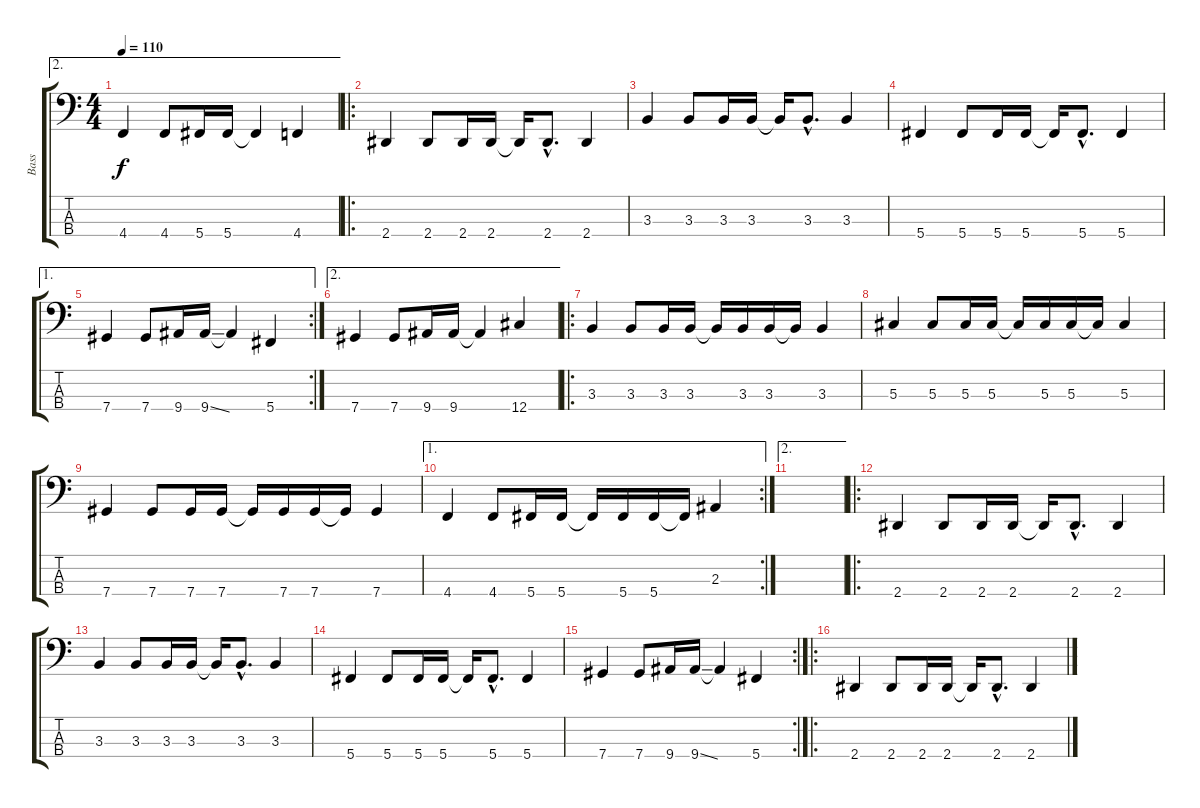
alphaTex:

\track ("Bass" "Bass") {instrument electricbasspick}
\staff {score tabs}
\tuning (Gb2 Db2 Ab1 Db1) {hide}
\ae 2
\ts (4 4)
\tempo 110
\clef f4
\ks c
4.4.4{dy f} 4.4.8 5.4.16 5.4.16 5.4{t}.4 4.4.4 |
\ro
2.4.4 2.4.8 2.4.16 2.4.16 2.4{t}.16 2.4{hac}.8{d} 2.4.4 |
3.3.4 3.3.8 3.3.16 3.3.16 3.3{t}.16 3.3{hac}.8{d} 3.3.4 |
5.4.4 5.4.8 5.4.16 5.4.16 5.4{t}.16 5.4{hac}.8{d} 5.4.4 |
\ae 1
\rc 2
7.4.4 7.4.8 9.4.16 9.4{ss}.16 9.4{t}.4 5.4.4 |
\ae 2
7.4.4 7.4.8 9.4.16 9.4.16 9.4{t}.4 12.4.4 |
\ro
3.3.4 3.3.8 3.3.16 3.3.16 3.3{t}.16 3.3.16 3.3.16 3.3{t}.16 3.3.4 |
5.3.4 5.3.8 5.3.16 5.3.16 5.3{t}.16 5.3.16 5.3.16 5.3{t}.16 5.3.4 |
7.4.4 7.4.8 7.4.16 7.4.16 7.4{t}.16 7.4.16 7.4.16 7.4{t}.16 7.4.4 |
\ae 1
\rc 2
4.4.4 4.4.8 5.4.16 5.4.16 5.4{t}.16 5.4.16 5.4.16 5.4{t}.16 2.3.4 |
\ae 2
|
\ro
2.4.4 2.4.8 2.4.16 2.4.16 2.4{t}.16 2.4{hac}.8{d} 2.4.4 |
3.3.4 3.3.8 3.3.16 3.3.16 3.3{t}.16 3.3{hac}.8{d} 3.3.4 |
5.4.4 5.4.8 5.4.16 5.4.16 5.4{t}.16 5.4{hac}.8{d} 5.4.4 |
\rc 2
7.4.4 7.4.8 9.4.16 9.4{ss}.16 9.4{t}.4 5.4.4 |
\ro
2.4.4 2.4.8 2.4.16 2.4.16 2.4{t}.16 2.4{hac}.8{d} 2.4.4
